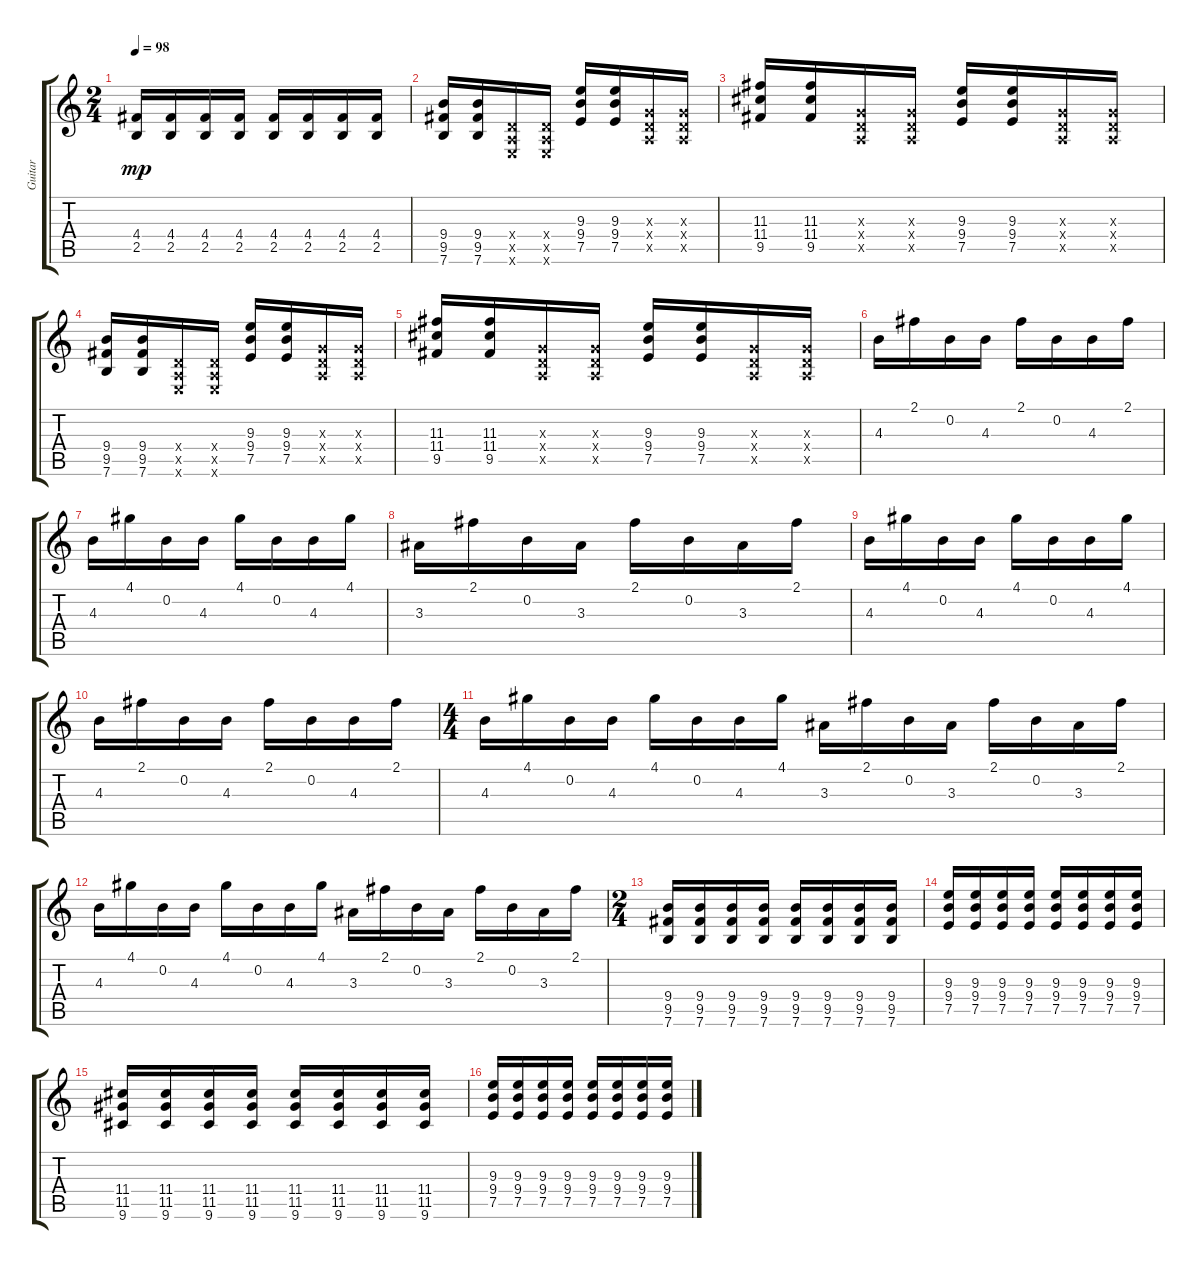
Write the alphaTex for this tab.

\track ("Guitar" "Guitar") {instrument electricguitarjazz}
\staff {score tabs}
\tuning (E4 B3 G3 D3 A2 E2) {hide}
\ts (2 4)
\tempo 98
\clef g2
\ks c
(4.4 2.5).16{dy mp} (4.4 2.5).16 (4.4 2.5).16 (4.4 2.5).16 (4.4 2.5).16 (4.4 2.5).16 (4.4 2.5).16 (4.4 2.5).16 |
(9.4 9.5 7.6).16 (9.4 9.5 7.6).16 (0.4{x} 0.5{x} 0.6{x}).16 (0.4{x} 0.5{x} 0.6{x}).16 (9.3 9.4 7.5).16 (9.3 9.4 7.5).16 (0.3{x} 0.4{x} 0.5{x}).16 (0.3{x} 0.4{x} 0.5{x}).16 |
(11.3 11.4 9.5).16 (11.3 11.4 9.5).16 (0.3{x} 0.4{x} 0.5{x}).16 (0.3{x} 0.4{x} 0.5{x}).16 (9.3 9.4 7.5).16 (9.3 9.4 7.5).16 (0.3{x} 0.4{x} 0.5{x}).16 (0.3{x} 0.4{x} 0.5{x}).16 |
(9.4 9.5 7.6).16 (9.4 9.5 7.6).16 (0.4{x} 0.5{x} 0.6{x}).16 (0.4{x} 0.5{x} 0.6{x}).16 (9.3 9.4 7.5).16 (9.3 9.4 7.5).16 (0.3{x} 0.4{x} 0.5{x}).16 (0.3{x} 0.4{x} 0.5{x}).16 |
(11.3 11.4 9.5).16 (11.3 11.4 9.5).16 (0.3{x} 0.4{x} 0.5{x}).16 (0.3{x} 0.4{x} 0.5{x}).16 (9.3 9.4 7.5).16 (9.3 9.4 7.5).16 (0.3{x} 0.4{x} 0.5{x}).16 (0.3{x} 0.4{x} 0.5{x}).16 |
4.3.16 2.1.16 0.2.16 4.3.16 2.1.16 0.2.16 4.3.16 2.1.16 |
4.3.16 4.1.16 0.2.16 4.3.16 4.1.16 0.2.16 4.3.16 4.1.16 |
3.3.16 2.1.16 0.2.16 3.3.16 2.1.16 0.2.16 3.3.16 2.1.16 |
4.3.16 4.1.16 0.2.16 4.3.16 4.1.16 0.2.16 4.3.16 4.1.16 |
4.3.16 2.1.16 0.2.16 4.3.16 2.1.16 0.2.16 4.3.16 2.1.16 |
\ts (4 4)
4.3.16 4.1.16 0.2.16 4.3.16 4.1.16 0.2.16 4.3.16 4.1.16 3.3.16 2.1.16 0.2.16 3.3.16 2.1.16 0.2.16 3.3.16 2.1.16 |
4.3.16 4.1.16 0.2.16 4.3.16 4.1.16 0.2.16 4.3.16 4.1.16 3.3.16 2.1.16 0.2.16 3.3.16 2.1.16 0.2.16 3.3.16 2.1.16 |
\ts (2 4)
(9.4 9.5 7.6).16 (9.4 9.5 7.6).16 (9.4 9.5 7.6).16 (9.4 9.5 7.6).16 (9.4 9.5 7.6).16 (9.4 9.5 7.6).16 (9.4 9.5 7.6).16 (9.4 9.5 7.6).16 |
(9.3 9.4 7.5).16 (9.3 9.4 7.5).16 (9.3 9.4 7.5).16 (9.3 9.4 7.5).16 (9.3 9.4 7.5).16 (9.3 9.4 7.5).16 (9.3 9.4 7.5).16 (9.3 9.4 7.5).16 |
(11.4 11.5 9.6).16 (11.4 11.5 9.6).16 (11.4 11.5 9.6).16 (11.4 11.5 9.6).16 (11.4 11.5 9.6).16 (11.4 11.5 9.6).16 (11.4 11.5 9.6).16 (11.4 11.5 9.6).16 |
(9.3 9.4 7.5).16 (9.3 9.4 7.5).16 (9.3 9.4 7.5).16 (9.3 9.4 7.5).16 (9.3 9.4 7.5).16 (9.3 9.4 7.5).16 (9.3 9.4 7.5).16 (9.3 9.4 7.5).16
